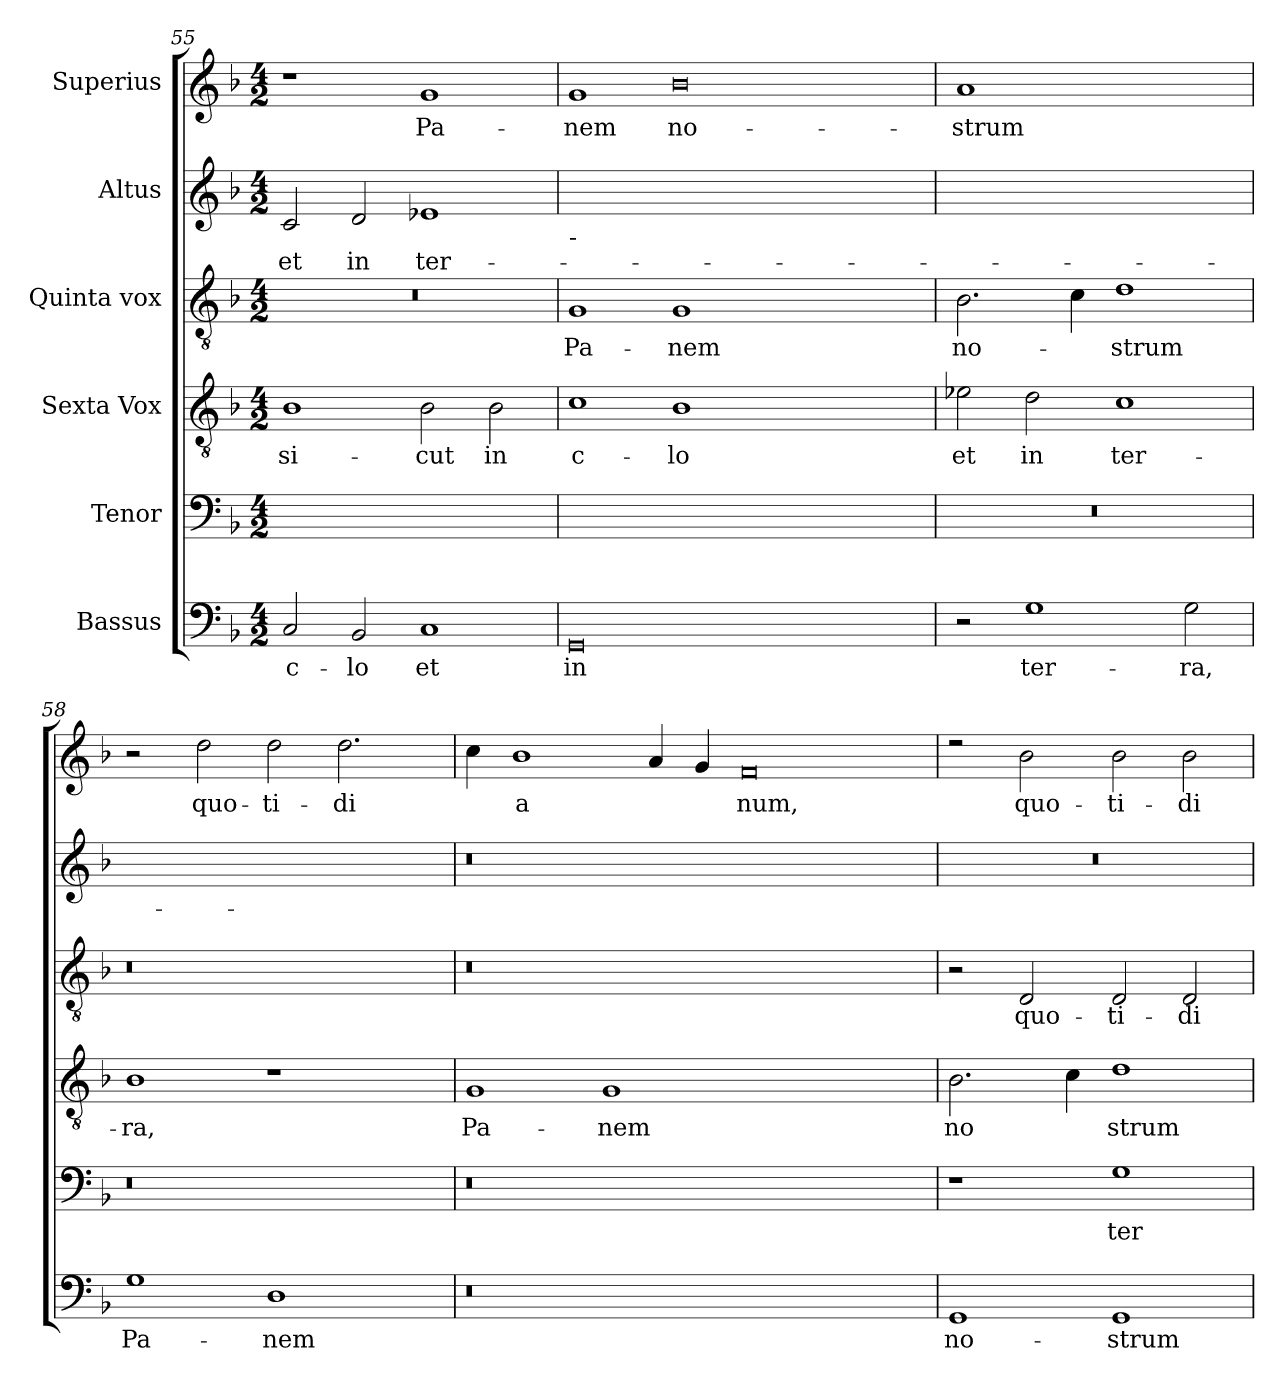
**kern	**text	**kern	**text	**kern	**text	**kern	**text	**kern	**text	**kern	**text
*part6	*part6	*part5	*part5	*part4	*part4	*part3	*part3	*part2	*part2	*part1	*part1
*staff6	*staff6	*staff5	*staff5	*staff4	*staff4	*staff3	*staff3	*staff2	*staff2	*staff1	*staff1
*I"Bassus	*	*I"Tenor	*	*I"Sexta Vox	*	*I"Quinta vox	*	*I"Altus	*	*I"Superius	*
*clefF4	*	*clefF4	*	*clefGv2	*	*clefGv2	*	*clefG2	*	*clefG2	*
*k[b-]	*	*k[b-]	*	*k[b-]	*	*k[b-]	*	*k[b-]	*	*k[b-]	*
*F:	*	*F:	*	*F:	*	*F:	*	*F:	*	*F:	*
*M4/2	*	*M4/2	*	*M4/2	*	*M4/2	*	*M4/2	*	*M4/2	*
=55	=55	=55	=55	=55	=55	=55	=55	=55	=55	=55	=55
!	!LO:LY:b	!	!	!	!LO:LY:b	!	!	!	!LO:LY:b	!	!
2C/	c-	0Gyy_	.	1B-	si-	0r	.	2c/	et	1r	.
!	!LO:LY:b	!	!	!	!	!	!	!	!LO:LY:b	!	!
2BB-/	-lo	.	.	.	.	.	.	2d/	in	.	.
!	!LO:LY:b	!	!	!	!LO:LY:b	!	!	!	!LO:LY:b	!	!LO:LY:b
1C	et	.	.	2B-\	-cut	.	.	1e-	ter-	1g	Pa-
!	!	!	!	!	!LO:LY:b	!	!	!	!	!	!
.	.	.	.	2B-\	in	.	.	.	.	.	.
=56	=56	=56	=56	=56	=56	=56	=56	=56	=56	=56	=56
!	!	!	!	!	!	!	!	!LO:TX:b:t=-	!	!	!
!	!LO:LY:b	!	!	!	!LO:LY:b	!	!LO:LY:b	!	!LO:LY:b	!	!LO:LY:b
0GG	in	1.Gyy_	.	1c	c-	1G	Pa-	[0dyy	-ra,	1g	-nem
!	!	!	!	!	!LO:LY:b	!	!LO:LY:b	!	!	!	!LO:LY:b
.	.	.	.	1B-	-lo	1G	-nem	.	.	0b-	no-
.	.	4G\yy_	.	.	.	.	.	.	.	.	.
.	.	4G\yy]	.	.	.	.	.	.	.	.	.
1ryy	.	1ryy	.	1ryy	.	1ryy	.	1ryy	.	.	.
=57	=57	=57	=57	=57	=57	=57	=57	=57	=57	=57	=57
!	!	!	!	!	!LO:LY:b	!	!LO:LY:b	!	!	!	!LO:LY:b
2r	.	0r	.	2e-X\	et	2.B-\	no-	0dyy_	.	1a	-strum
!	!LO:LY:b	!	!	!	!LO:LY:b	!	!	!	!	!	!
1G	ter-	.	.	2d\	in	.	.	.	.	.	.
.	.	.	.	.	.	4c\	.	.	.	.	.
!	!	!	!	!	!LO:LY:b	!	!LO:LY:b	!	!	!	!
.	.	.	.	1c	ter-	1d	-strum	.	.	1ryy	.
!	!LO:LY:b	!	!	!	!	!	!	!	!	!	!
2G\	-ra,	.	.	.	.	.	.	.	.	.	.
!!LO:LB:g=z
=58	=58	=58	=58	=58	=58	=58	=58	=58	=58	=58	=58
!	!LO:LY:b	!	!	!	!LO:LY:b	!	!	!	!	!	!
*	*	*	*	*	*	*	*	*	*	*^	*
1G	Pa-	0r	.	1B-	-ra,	0r	.	1dyy_	.	2r	1ryy	.
!	!	!	!	!	!	!	!	!	!	!	!	!LO:LY:b
.	.	.	.	.	.	.	.	.	.	2dd\	.	quo-
!	!LO:LY:b	!	!	!	!	!	!	!	!	!	!	!LO:LY:b
1D	-nem	.	.	1r	.	.	.	1dyy]	.	2dd\	2ryy	-ti-
!	!	!	!	!	!	!	!	!	!	!	!	!LO:LY:b
.	.	.	.	.	.	.	.	.	.	2.dd\	2ryy	-di
4ryy	.	4ryy	.	4ryy	.	4ryy	.	4ryy	.	.	4ryy	.
=59	=59	=59	=59	=59	=59	=59	=59	=59	=59	=59	=59	=59
!	!	!	!	!	!LO:LY:b	!	!	!	!	!	!	!
0r	.	0r	.	1G	Pa-	0r	.	0r	.	4cc\	4%15ryy	.
!	!	!	!	!	!	!	!	!	!	!	!	!LO:LY:b
.	.	.	.	.	.	.	.	.	.	1b-	.	a
!	!	!	!	!	!LO:LY:b	!	!	!	!	!	!	!
.	.	.	.	1G	-nem	.	.	.	.	.	.	.
.	.	.	.	.	.	.	.	.	.	4a/	.	.
.	.	.	.	.	.	.	.	.	.	4g/	.	.
!	!	!	!	!	!	!	!	!	!	!	!	!LO:LY:b
.	.	.	.	.	.	.	.	.	.	0f	.	num,
1..ryy	.	1..ryy	.	1..ryy	.	1..ryy	.	1..ryy	.	.	.	.
=60	=60	=60	=60	=60	=60	=60	=60	=60	=60	=60	=60	=60
!	!LO:LY:b	!	!	!	!LO:LY:b	!	!	!	!	!	!	!
1GG	no-	1r	.	2.B-\	no	2r	.	0r	.	2r	0ryy	.
!	!	!	!	!	!	!	!LO:LY:b	!	!	!	!	!LO:LY:b
.	.	.	.	.	.	2D/	quo-	.	.	2b-\	.	quo-
.	.	.	.	4c\	.	.	.	.	.	.	.	.
!	!LO:LY:b	!	!LO:LY:b	!	!LO:LY:b	!	!LO:LY:b	!	!	!	!	!LO:LY:b
1GG	-strum	1G	ter-	1d	strum	2D/	-ti-	.	.	2b-\	.	-ti-
!	!	!	!	!	!	!	!LO:LY:b	!	!	!	!	!LO:LY:b
.	.	.	.	.	.	2D/	-di-	.	.	2b-\	.	-di-
*	*	*	*	*	*	*	*	*	*	*v	*v	*
=	=	=	=	=	=	=	=	=	=	=	=
*-	*-	*-	*-	*-	*-	*-	*-	*-	*-	*-	*-
